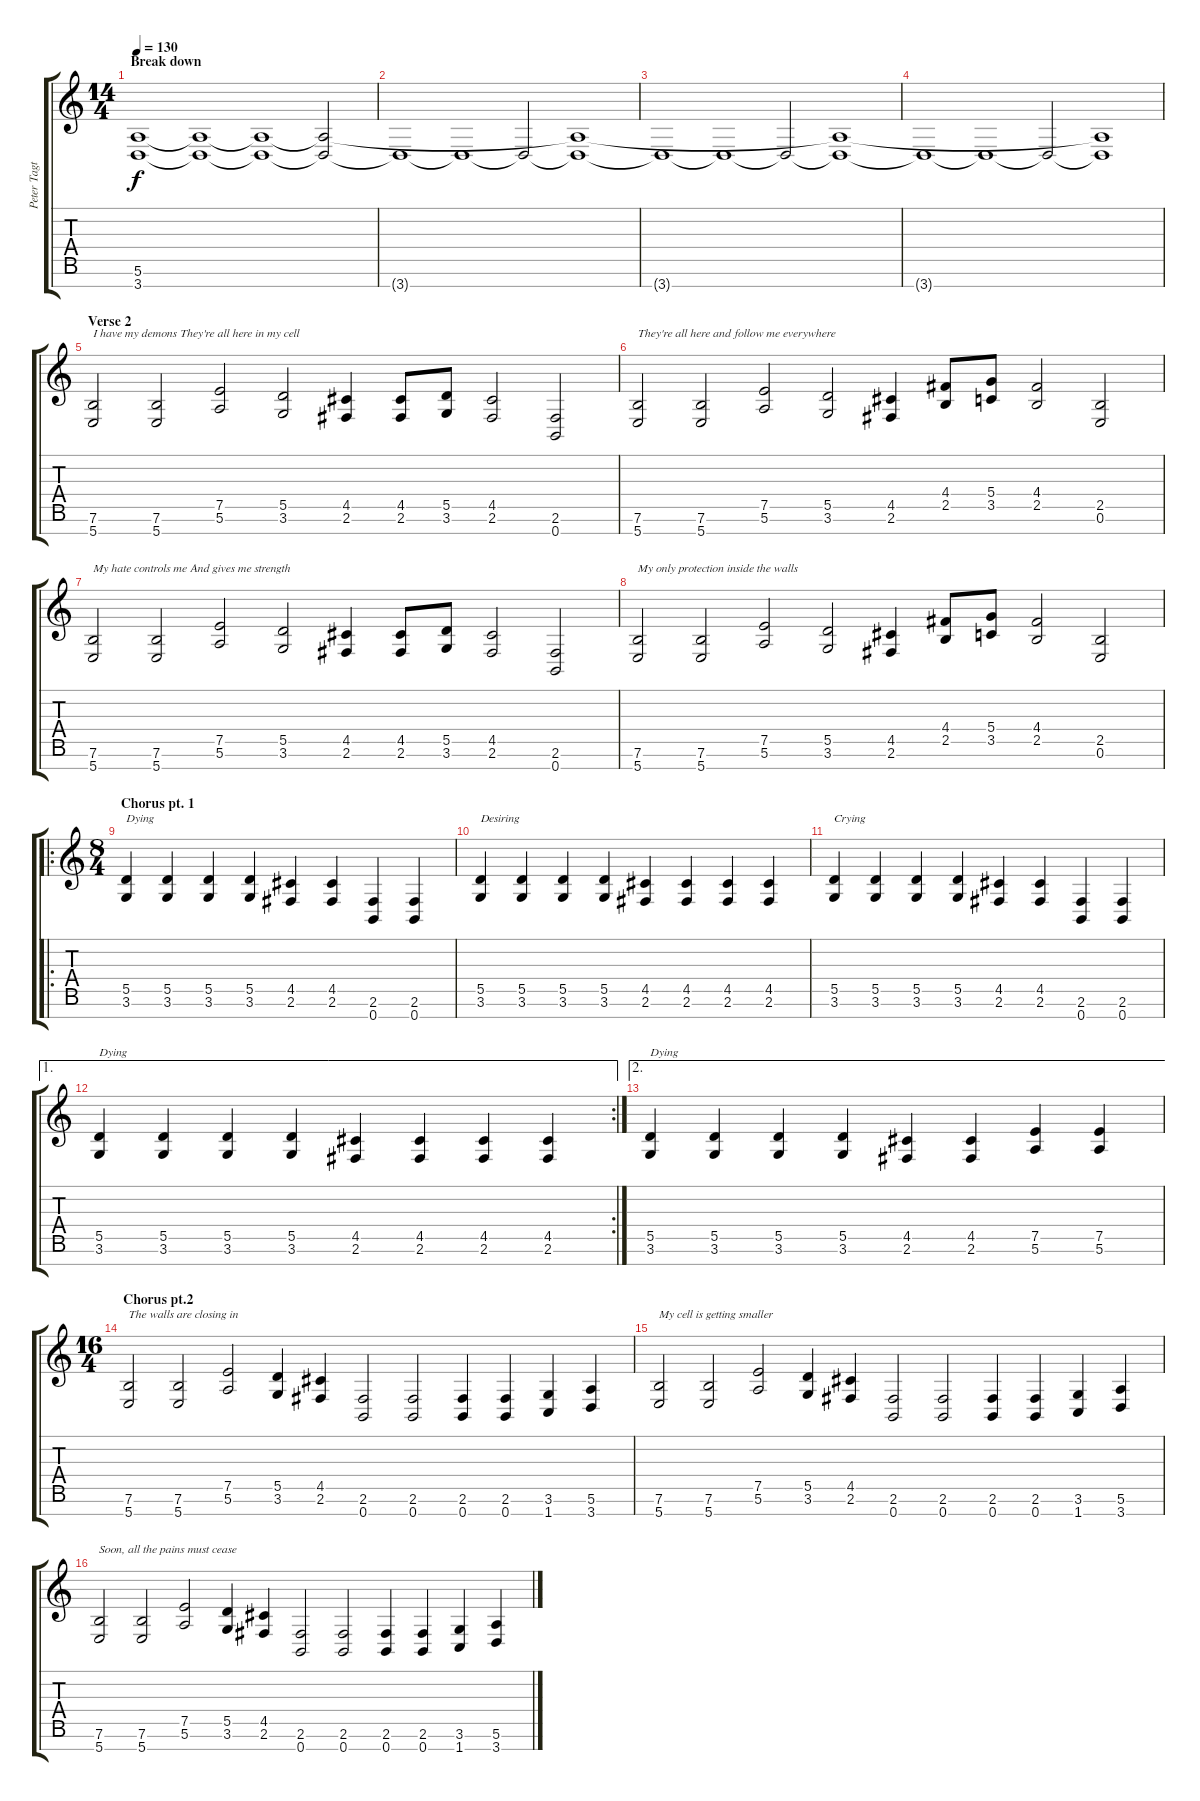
\track ("Peter Tagtgren" "Peter Tagt") {instrument distortionguitar}
\staff {score tabs}
\tuning (E4 B3 G3 D3 A2 E2 B1) {hide}
\ts (14 4)
\section ("" "Break down")
\tempo 130
\clef g2
\ks c
(5.6 3.7).1{dy f} (5.6{t} 3.7{t}).1 (5.6{t} 3.7{t}).1 (5.6{t} 3.7{t}).2 |
3.7{t}.1{volume 14} 3.7{t}.1 3.7{t}.2 (5.6{t} 3.7{t}).1 |
3.7{t}.1{volume 12} 3.7{t}.1 3.7{t}.2 (5.6{t} 3.7{t}).1 |
3.7{t}.1{volume 10} 3.7{t}.1 3.7{t}.2 (5.6{t} 3.7{t}).1 |
\section ("" "Verse 2")
(7.6 5.7).2{txt "I have my demons They're all here in my cell" volume 16} (7.6 5.7).2 (7.5 5.6).2 (5.5 3.6).2 (4.5 2.6).4 (4.5 2.6).8 (5.5 3.6).8 (4.5 2.6).2 (2.6 0.7).2 |
(7.6 5.7).2{txt "They're all here and follow me everywhere"} (7.6 5.7).2 (7.5 5.6).2 (5.5 3.6).2 (4.5 2.6).4 (4.4 2.5).8 (5.4 3.5).8 (4.4 2.5).2 (2.5 0.6).2 |
(7.6 5.7).2{txt "My hate controls me And gives me strength"} (7.6 5.7).2 (7.5 5.6).2 (5.5 3.6).2 (4.5 2.6).4 (4.5 2.6).8 (5.5 3.6).8 (4.5 2.6).2 (2.6 0.7).2 |
(7.6 5.7).2{txt "My only protection inside the walls"} (7.6 5.7).2 (7.5 5.6).2 (5.5 3.6).2 (4.5 2.6).4 (4.4 2.5).8 (5.4 3.5).8 (4.4 2.5).2 (2.5 0.6).2 |
\ro
\ts (8 4)
\section ("" "Chorus pt. 1")
(5.5 3.6).4{txt "Dying"} (5.5 3.6).4 (5.5 3.6).4 (5.5 3.6).4 (4.5 2.6).4 (4.5 2.6).4 (2.6 0.7).4 (2.6 0.7).4 |
(5.5 3.6).4{txt "Desiring"} (5.5 3.6).4 (5.5 3.6).4 (5.5 3.6).4 (4.5 2.6).4 (4.5 2.6).4 (4.5 2.6).4 (4.5 2.6).4 |
(5.5 3.6).4{txt "Crying"} (5.5 3.6).4 (5.5 3.6).4 (5.5 3.6).4 (4.5 2.6).4 (4.5 2.6).4 (2.6 0.7).4 (2.6 0.7).4 |
\ae 1
\rc 2
(5.5 3.6).4{txt "Dying"} (5.5 3.6).4 (5.5 3.6).4 (5.5 3.6).4 (4.5 2.6).4 (4.5 2.6).4 (4.5 2.6).4 (4.5 2.6).4 |
\ae 2
(5.5 3.6).4{txt "Dying"} (5.5 3.6).4 (5.5 3.6).4 (5.5 3.6).4 (4.5 2.6).4 (4.5 2.6).4 (7.5 5.6).4 (7.5 5.6).4 |
\ts (16 4)
\section ("" "Chorus pt.2")
(7.6 5.7).2{txt "The walls are closing in"} (7.6 5.7).2 (7.5 5.6).2 (5.5 3.6).4 (4.5 2.6).4 (2.6 0.7).2 (2.6 0.7).2 (2.6 0.7).4 (2.6 0.7).4 (3.6 1.7).4 (5.6 3.7).4 |
(7.6 5.7).2{txt "My cell is getting smaller"} (7.6 5.7).2 (7.5 5.6).2 (5.5 3.6).4 (4.5 2.6).4 (2.6 0.7).2 (2.6 0.7).2 (2.6 0.7).4 (2.6 0.7).4 (3.6 1.7).4 (5.6 3.7).4 |
(7.6 5.7).2{txt "Soon, all the pains must cease"} (7.6 5.7).2 (7.5 5.6).2 (5.5 3.6).4 (4.5 2.6).4 (2.6 0.7).2 (2.6 0.7).2 (2.6 0.7).4 (2.6 0.7).4 (3.6 1.7).4 (5.6 3.7).4
